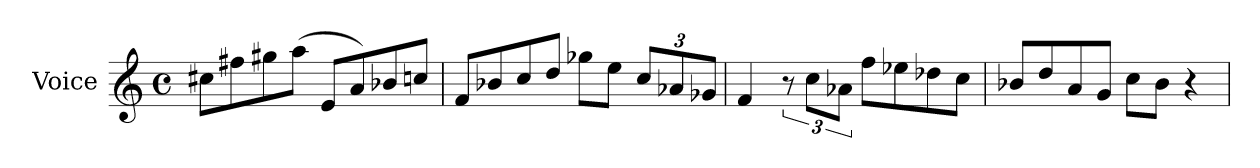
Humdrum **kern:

**kern
*part1
*staff1
*I"Voice
*I'Voice
*clefG2
*M4/4
*met(c)
=1
8cc#X\L
8ff#X\
8gg#X\
(>8aa\J
8e/L
8a/)
8b-X/
8ccn/J
=2
8f/L
8b-X/
8cc/
8dd/J
8gg-X\L
8ee\J
12cc/L
12a-X/
12g-X/J
=3
4f/
12r
12cc\L
12a-X\J
8ff\L
8ee-X\
8dd-X\
8cc\J
=4
8b-X/L
8dd/
8a/
8g/J
8cc\L
8b-\J
4r
=
*-
